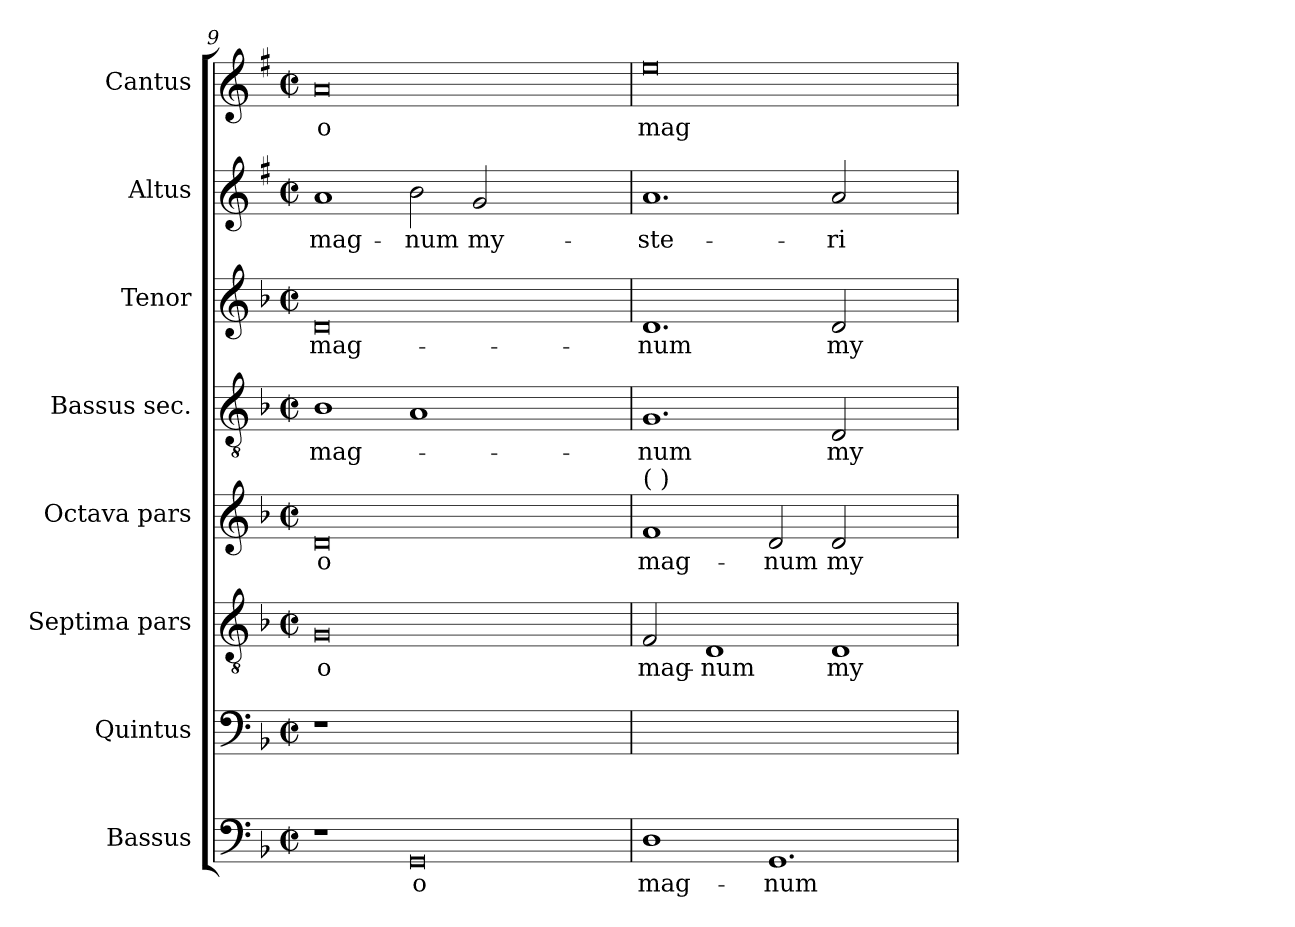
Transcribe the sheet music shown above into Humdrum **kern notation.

**kern	**text	**kern	**text	**kern	**text	**kern	**text	**kern	**text	**kern	**text	**kern	**text	**kern	**text
*part8	*part8	*part7	*part7	*part6	*part6	*part5	*part5	*part4	*part4	*part3	*part3	*part2	*part2	*part1	*part1
*staff8	*staff8	*staff7	*staff7	*staff6	*staff6	*staff5	*staff5	*staff4	*staff4	*staff3	*staff3	*staff2	*staff2	*staff1	*staff1
*I"Bassus	*	*I"Quintus	*	*I"Septima pars	*	*I"Octava pars	*	*I"Bassus sec.	*	*I"Tenor	*	*I"Altus	*	*I"Cantus	*
*clefF4	*	*clefF4	*	*clefGv2	*	*clefG2	*	*clefGv2	*	*clefG2	*	*clefG2	*	*clefG2	*
*	*	*	*	*	*	*	*	*	*	*	*	*ITrd1c2	*	*ITrd1c2	*
*k[b-]	*	*k[b-]	*	*k[b-]	*	*k[b-]	*	*k[b-]	*	*k[b-]	*	*k[b-]	*	*k[b-]	*
*F:	*	*F:	*	*F:	*	*F:	*	*F:	*	*F:	*	*F:	*	*F:	*
*M4/2	*	*M4/2	*	*M4/2	*	*M4/2	*	*M4/2	*	*M4/2	*	*M4/2	*	*M4/2	*
*met(c|)	*	*met(c|)	*	*met(c|)	*	*met(c|)	*	*met(c|)	*	*met(c|)	*	*met(c|)	*	*met(c|)	*
=9	=9	=9	=9	=9	=9	=9	=9	=9	=9	=9	=9	=9	=9	=9	=9
!	!	!	!	!	!LO:LY:b	!	!LO:LY:b	!	!LO:LY:b	!	!LO:LY:b	!	!LO:LY:b	!	!LO:LY:b
1r	.	1r	.	0G	o	0d	o	1B-	mag-	0d	mag-	1g	mag-	0g	o
!	!LO:LY:b	!	!LO:LY:b	!	!	!	!	!	!	!	!	!	!LO:LY:b	!	!
0GG	o	[1Dyy	o	.	.	.	.	1A	.	.	.	2a	-num	.	.
!	!	!	!	!	!	!	!	!	!	!	!	!	!LO:LY:b	!	!
.	.	.	.	.	.	.	.	.	.	.	.	2f	my-	.	.
.	.	1ryy	.	1ryy	.	1ryy	.	1ryy	.	1ryy	.	1ryy	.	1ryy	.
=10	=10	=10	=10	=10	=10	=10	=10	=10	=10	=10	=10	=10	=10	=10	=10
!	!	!	!	!	!	!LO:TX:a:t=(  )	!	!	!	!	!	!	!	!	!
!	!LO:LY:b	!	!	!	!LO:LY:b	!	!LO:LY:b	!	!LO:LY:b	!	!LO:LY:b	!	!LO:LY:b	!	!LO:LY:b
1D	mag-	1.Dyy_	.	2F	mag-	1f	mag-	1.G	-num	1.d	-num	1.g	-ste-	0dd	mag-
!	!	!	!	!	!LO:LY:b	!	!	!	!	!	!	!	!	!	!
.	.	.	.	1D	-num	.	.	.	.	.	.	.	.	.	.
!	!LO:LY:b	!	!	!	!	!	!LO:LY:b	!	!	!	!	!	!	!	!
1.GG	-num	.	.	.	.	2d	-num	.	.	.	.	.	.	.	.
!	!	!	!	!	!LO:LY:b	!	!LO:LY:b	!	!LO:LY:b	!	!LO:LY:b	!	!LO:LY:b	!	!
.	.	2Dyy]	.	1D	my-	2d	my-	2D	my-	2d	my-	2g	-ri-	.	.
.	.	2ryy	.	.	.	2ryy	.	2ryy	.	2ryy	.	2ryy	.	2ryy	.
=	=	=	=	=	=	=	=	=	=	=	=	=	=	=	=
*-	*-	*-	*-	*-	*-	*-	*-	*-	*-	*-	*-	*-	*-	*-	*-
